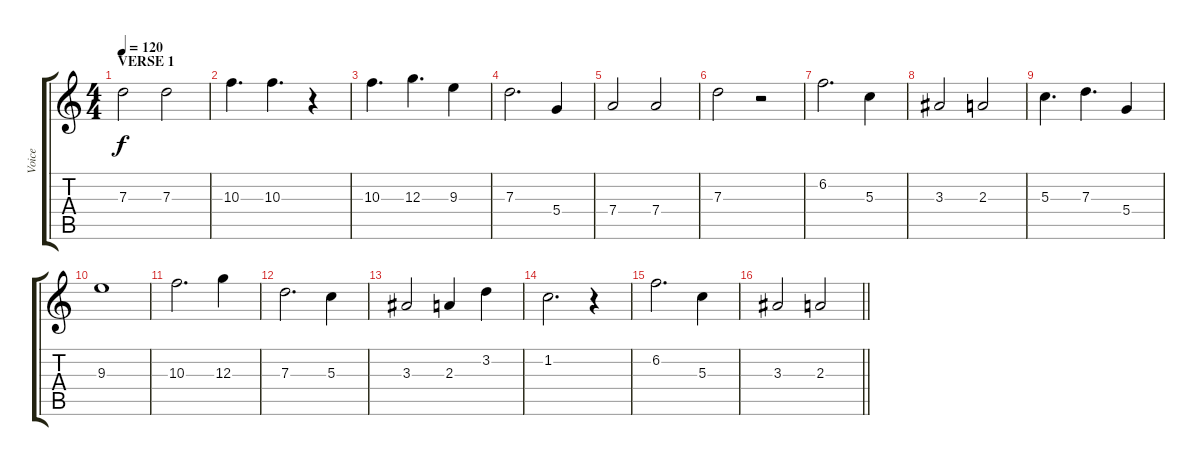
\track ("Voice" "Voice") {instrument contrabass}
\staff {score tabs}
\tuning (E4 B3 G3 D3 A2 E2) {hide}
\ts (4 4)
\section ("" "VERSE 1")
\tempo 120
\clef g2
\ks c
7.3.2{dy f} 7.3.2 |
10.3.4{d} 10.3.4{d} r.4 |
10.3.4{d} 12.3.4{d} 9.3.4 |
7.3.2{d} 5.4.4 |
7.4.2 7.4.2 |
7.3.2 r.2 |
6.2.2{d} 5.3.4 |
3.3.2 2.3.2 |
5.3.4{d} 7.3.4{d} 5.4.4 |
9.3.1 |
10.3.2{d} 12.3.4 |
7.3.2{d} 5.3.4 |
3.3.2 2.3.4 3.2.4 |
1.2.2{d} r.4 |
6.2.2{d} 5.3.4 |
\barLineRight lightlight
3.3.2 2.3.2
